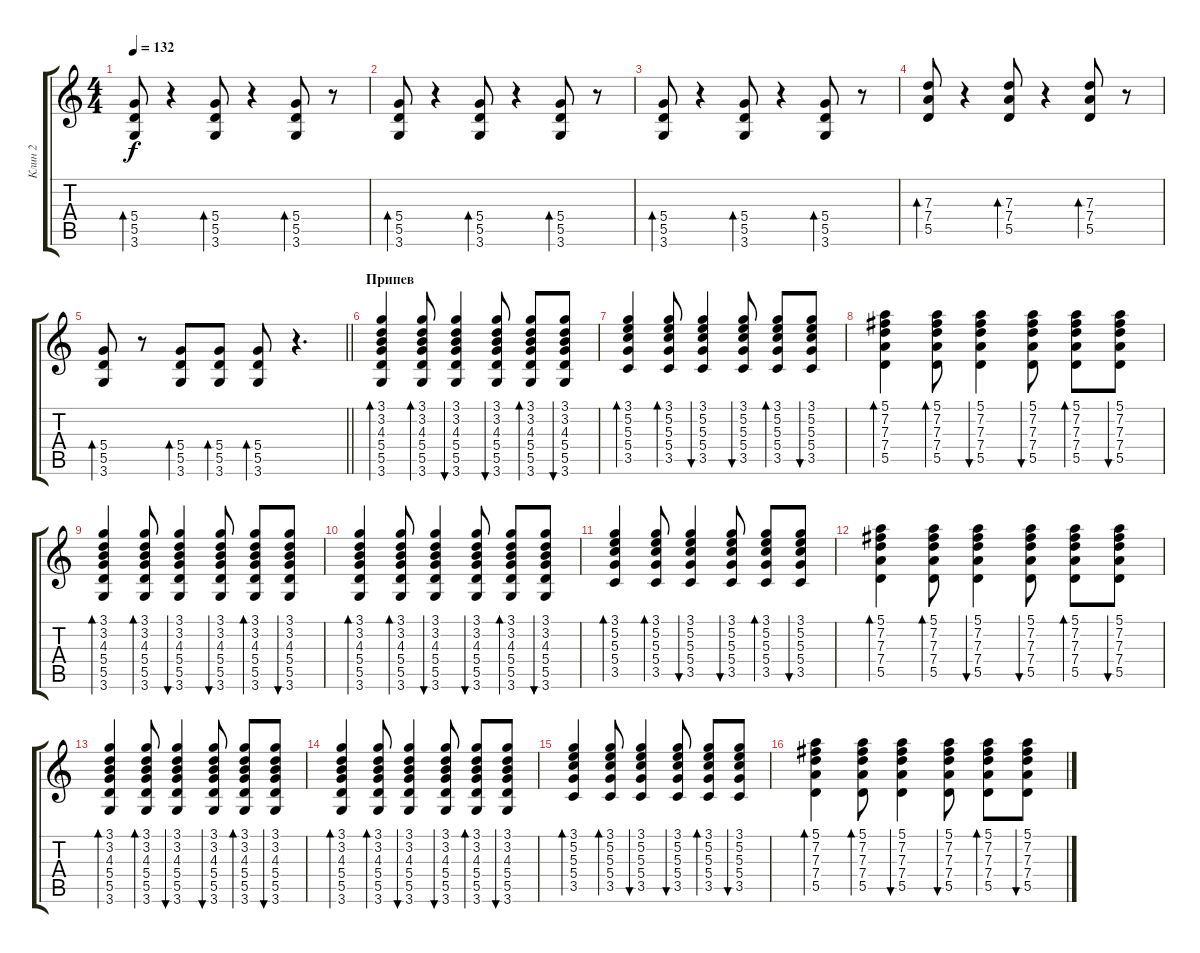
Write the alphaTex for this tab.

\track ("Клин 2" "Клин 2") {instrument electricguitarclean}
\staff {score tabs}
\tuning (E4 B3 G3 D3 A2 E2) {hide}
\ts (4 4)
\tempo 132
\clef g2
\ks c
(5.4 5.5 3.6).8{bd 60 dy f} r.4 (5.4 5.5 3.6).8{bd 60} r.4 (5.4 5.5 3.6).8{bd 60} r.8 |
(5.4 5.5 3.6).8{bd 60} r.4 (5.4 5.5 3.6).8{bd 60} r.4 (5.4 5.5 3.6).8{bd 60} r.8 |
(5.4 5.5 3.6).8{bd 60} r.4 (5.4 5.5 3.6).8{bd 60} r.4 (5.4 5.5 3.6).8{bd 60} r.8 |
(7.3 7.4 5.5).8{bd 60} r.4 (7.3 7.4 5.5).8{bd 60} r.4 (7.3 7.4 5.5).8{bd 60} r.8 |
\barLineRight lightlight
(5.4 5.5 3.6).8{bd 60} r.8 (5.4 5.5 3.6).8{bd 60} (5.4 5.5 3.6).8{bd 60} (5.4 5.5 3.6).8{bd 60} r.4{d} |
\section ("" "Припев")
(3.1 3.2 4.3 5.4 5.5 3.6).4{bd 60} (3.1 3.2 4.3 5.4 5.5 3.6).8{bd 60} (3.1 3.2 4.3 5.4 5.5 3.6).4{bu 60} (3.1 3.2 4.3 5.4 5.5 3.6).8{bu 60} (3.1 3.2 4.3 5.4 5.5 3.6).8{bd 60} (3.1 3.2 4.3 5.4 5.5 3.6).8{bu 60} |
(3.1 5.2 5.3 5.4 3.5).4{bd 60} (3.1 5.2 5.3 5.4 3.5).8{bd 60} (3.1 5.2 5.3 5.4 3.5).4{bu 60} (3.1 5.2 5.3 5.4 3.5).8{bu 60} (3.1 5.2 5.3 5.4 3.5).8{bd 60} (3.1 5.2 5.3 5.4 3.5).8{bu 60} |
(5.1 7.2 7.3 7.4 5.5).4{bd 60} (5.1 7.2 7.3 7.4 5.5).8{bd 60} (5.1 7.2 7.3 7.4 5.5).4{bu 60} (5.1 7.2 7.3 7.4 5.5).8{bu 60} (5.1 7.2 7.3 7.4 5.5).8{bd 60} (5.1 7.2 7.3 7.4 5.5).8{bu 60} |
(3.1 3.2 4.3 5.4 5.5 3.6).4{bd 60} (3.1 3.2 4.3 5.4 5.5 3.6).8{bd 60} (3.1 3.2 4.3 5.4 5.5 3.6).4{bu 60} (3.1 3.2 4.3 5.4 5.5 3.6).8{bu 60} (3.1 3.2 4.3 5.4 5.5 3.6).8{bd 60} (3.1 3.2 4.3 5.4 5.5 3.6).8{bu 60} |
(3.1 3.2 4.3 5.4 5.5 3.6).4{bd 60} (3.1 3.2 4.3 5.4 5.5 3.6).8{bd 60} (3.1 3.2 4.3 5.4 5.5 3.6).4{bu 60} (3.1 3.2 4.3 5.4 5.5 3.6).8{bu 60} (3.1 3.2 4.3 5.4 5.5 3.6).8{bd 60} (3.1 3.2 4.3 5.4 5.5 3.6).8{bu 60} |
(3.1 5.2 5.3 5.4 3.5).4{bd 60} (3.1 5.2 5.3 5.4 3.5).8{bd 60} (3.1 5.2 5.3 5.4 3.5).4{bu 60} (3.1 5.2 5.3 5.4 3.5).8{bu 60} (3.1 5.2 5.3 5.4 3.5).8{bd 60} (3.1 5.2 5.3 5.4 3.5).8{bu 60} |
(5.1 7.2 7.3 7.4 5.5).4{bd 60} (5.1 7.2 7.3 7.4 5.5).8{bd 60} (5.1 7.2 7.3 7.4 5.5).4{bu 60} (5.1 7.2 7.3 7.4 5.5).8{bu 60} (5.1 7.2 7.3 7.4 5.5).8{bd 60} (5.1 7.2 7.3 7.4 5.5).8{bu 60} |
(3.1 3.2 4.3 5.4 5.5 3.6).4{bd 60} (3.1 3.2 4.3 5.4 5.5 3.6).8{bd 60} (3.1 3.2 4.3 5.4 5.5 3.6).4{bu 60} (3.1 3.2 4.3 5.4 5.5 3.6).8{bu 60} (3.1 3.2 4.3 5.4 5.5 3.6).8{bd 60} (3.1 3.2 4.3 5.4 5.5 3.6).8{bu 60} |
(3.1 3.2 4.3 5.4 5.5 3.6).4{bd 60} (3.1 3.2 4.3 5.4 5.5 3.6).8{bd 60} (3.1 3.2 4.3 5.4 5.5 3.6).4{bu 60} (3.1 3.2 4.3 5.4 5.5 3.6).8{bu 60} (3.1 3.2 4.3 5.4 5.5 3.6).8{bd 60} (3.1 3.2 4.3 5.4 5.5 3.6).8{bu 60} |
(3.1 5.2 5.3 5.4 3.5).4{bd 60} (3.1 5.2 5.3 5.4 3.5).8{bd 60} (3.1 5.2 5.3 5.4 3.5).4{bu 60} (3.1 5.2 5.3 5.4 3.5).8{bu 60} (3.1 5.2 5.3 5.4 3.5).8{bd 60} (3.1 5.2 5.3 5.4 3.5).8{bu 60} |
(5.1 7.2 7.3 7.4 5.5).4{bd 60} (5.1 7.2 7.3 7.4 5.5).8{bd 60} (5.1 7.2 7.3 7.4 5.5).4{bu 60} (5.1 7.2 7.3 7.4 5.5).8{bu 60} (5.1 7.2 7.3 7.4 5.5).8{bd 60} (5.1 7.2 7.3 7.4 5.5).8{bu 60}
